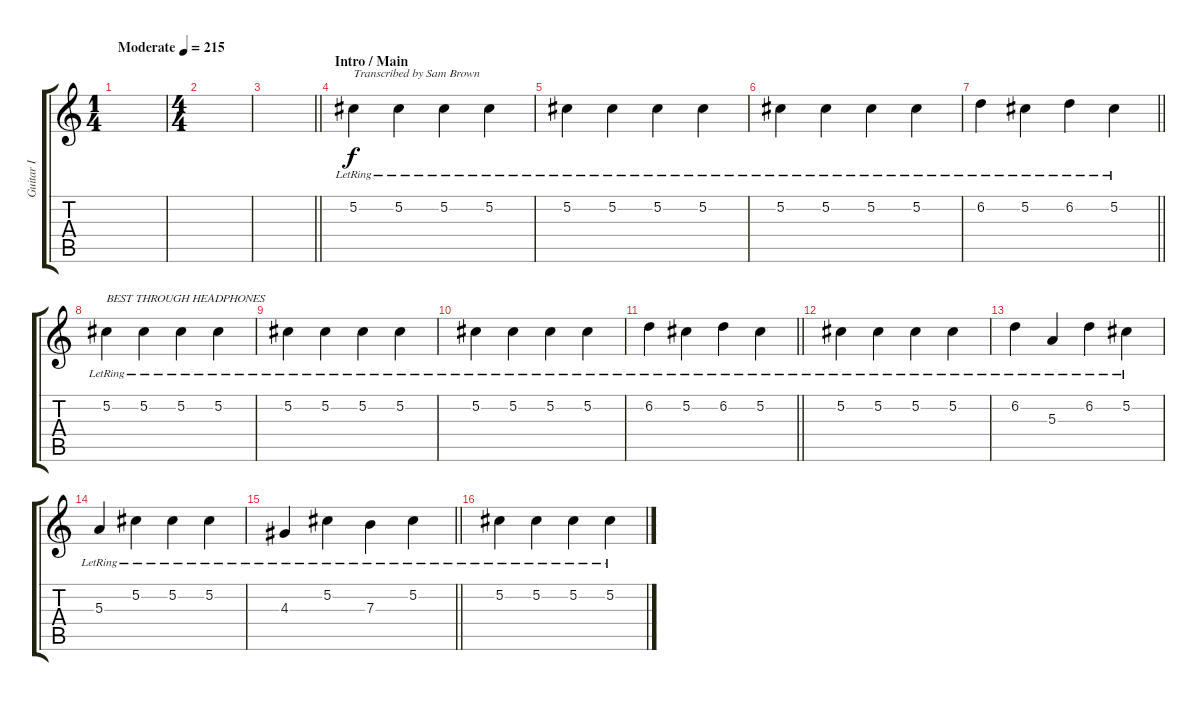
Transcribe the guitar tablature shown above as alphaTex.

\track ("Guitar I" "Guitar I") {instrument distortionguitar}
\staff {score tabs}
\tuning (Db4 Ab3 E3 B2 Gb2 Db2) {hide}
\ts (1 4)
\tempo (215 "Moderate")
\clef g2
\ks c
|
\ts (4 4)
|
\barLineRight lightlight
|
\section ("" "Intro / Main")
5.2{lr}.4{txt "Transcribed by Sam Brown"} 5.2{lr}.4 5.2{lr}.4 5.2{lr}.4 |
5.2{lr}.4 5.2{lr}.4 5.2{lr}.4 5.2{lr}.4 |
5.2{lr}.4 5.2{lr}.4 5.2{lr}.4 5.2{lr}.4 |
\barLineRight lightlight
6.2{lr}.4 5.2{lr}.4 6.2{lr}.4 5.2{lr}.4 |
\section ("" "")
5.2{lr}.4{txt "BEST THROUGH HEADPHONES"} 5.2{lr}.4 5.2{lr}.4 5.2{lr}.4 |
5.2{lr}.4 5.2{lr}.4 5.2{lr}.4 5.2{lr}.4 |
5.2{lr}.4 5.2{lr}.4 5.2{lr}.4 5.2{lr}.4 |
\barLineRight lightlight
6.2{lr}.4 5.2{lr}.4 6.2{lr}.4 5.2{lr}.4 |
\section ("" "")
5.2{lr}.4 5.2{lr}.4 5.2{lr}.4 5.2{lr}.4 |
6.2{lr}.4 5.3{lr}.4 6.2{lr}.4 5.2{lr}.4 |
5.3{lr}.4 5.2{lr}.4 5.2{lr}.4 5.2{lr}.4 |
\barLineRight lightlight
4.3{lr}.4 5.2{lr}.4 7.3{lr}.4 5.2{lr}.4 |
\section ("" "")
5.2{lr}.4 5.2{lr}.4 5.2{lr}.4 5.2{lr}.4
